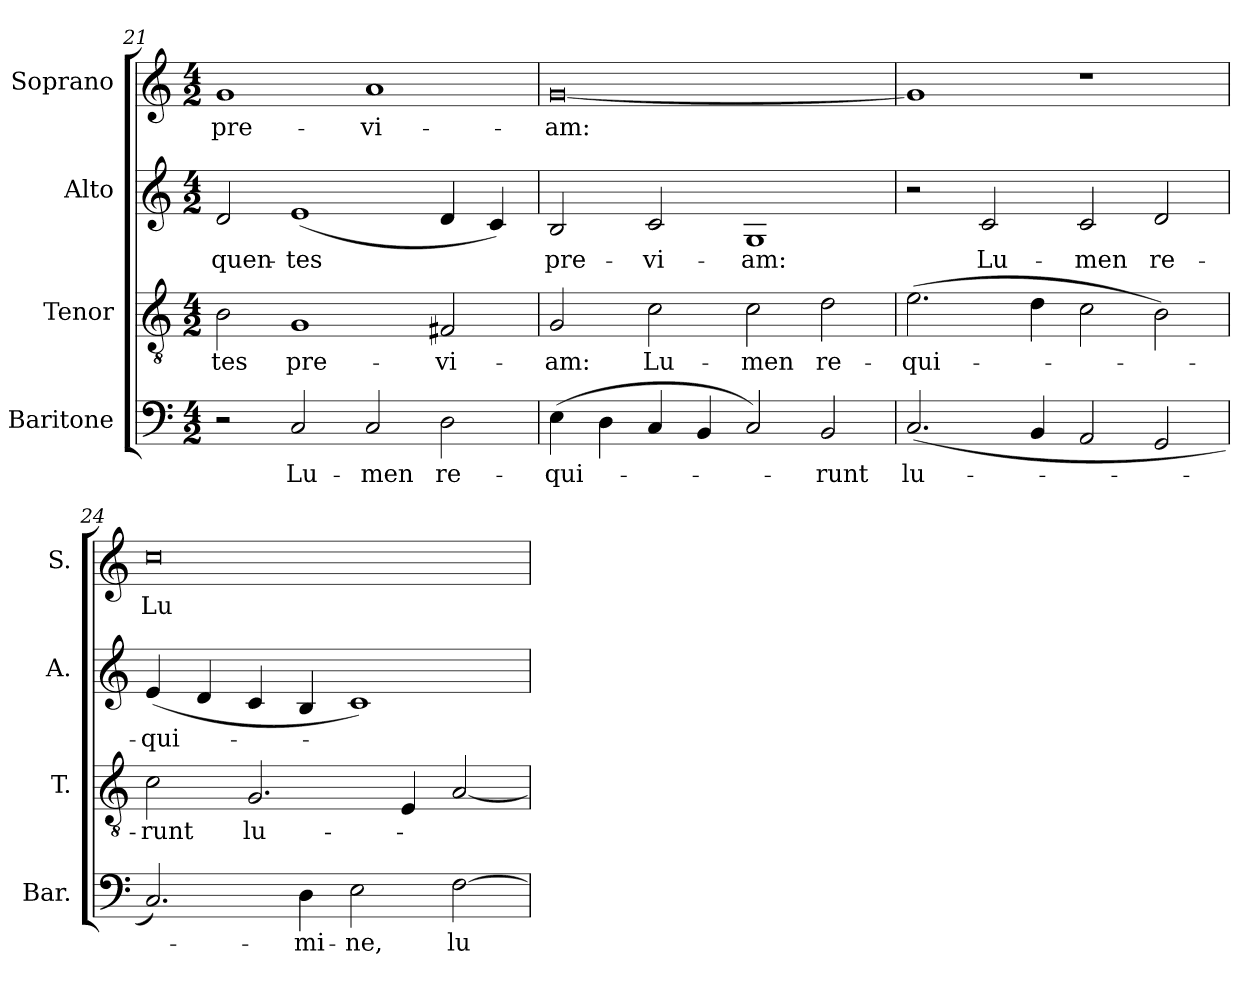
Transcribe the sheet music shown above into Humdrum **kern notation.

**kern	**text	**kern	**text	**kern	**text	**kern	**text
*part4	*part4	*part3	*part3	*part2	*part2	*part1	*part1
*staff4	*staff4	*staff3	*staff3	*staff2	*staff2	*staff1	*staff1
*I"Baritone	*	*I"Tenor	*	*I"Alto	*	*I"Soprano	*
*I'Bar.	*	*I'T.	*	*I'A.	*	*I'S.	*
*clefF4	*	*clefGv2	*	*clefG2	*	*clefG2	*
*	*	*ITrd7c12	*	*	*	*	*
*k[]	*	*k[]	*	*k[]	*	*k[]	*
*C:	*	*C:	*	*C:	*	*C:	*
*M4/2	*	*M4/2	*	*M4/2	*	*M4/2	*
=21	=21	=21	=21	=21	=21	=21	=21
!	!	!	!LO:LY:b:color=#000000	!	!	!	!
!	!	!	!	!	!LO:LY:b:color=#000000	!	!
!	!	!	!	!	!	!	!LO:LY:b:color=#000000
2r	.	2BBi\	-tes	2di/	-quen-	1gi	pre-
!	!LO:LY:b:color=#000000	!	!	!	!	!	!
!	!	!	!LO:LY:b:color=#000000	!	!	!	!
!	!	!	!	!	!LO:LY:b:color=#000000	!	!
2Ci/	Lu-	1GGi	pre-	(1ei	-tes	.	.
!	!LO:LY:b:color=#000000	!	!	!	!	!	!
!	!	!	!	!	!	!	!LO:LY:b:color=#000000
2Ci/	-men	.	.	.	.	1ai	-vi-
!	!LO:LY:b:color=#000000	!	!	!	!	!	!
!	!	!	!LO:LY:b:color=#000000	!	!	!	!
2Di\	re-	2FF#Xi/	-vi-	4di/	.	.	.
.	.	.	.	4ci/)	.	.	.
=22	=22	=22	=22	=22	=22	=22	=22
!	!LO:LY:b:color=#000000	!	!	!	!	!	!
!	!	!	!LO:LY:b:color=#000000	!	!	!	!
!	!	!	!	!	!LO:LY:b:color=#000000	!	!
!	!	!	!	!	!	!	!LO:LY:b:color=#000000
(4Ei\	-qui-	2GGi/	-am:	2Bi/	pre-	[0gi	-am:
4Di\	.	.	.	.	.	.	.
!	!	!	!LO:LY:b:color=#000000	!	!	!	!
!	!	!	!	!	!LO:LY:b:color=#000000	!	!
4Ci/	.	2Ci\	Lu-	2ci/	-vi-	.	.
4BBi/	.	.	.	.	.	.	.
!	!	!	!LO:LY:b:color=#000000	!	!	!	!
!	!	!	!	!	!LO:LY:b:color=#000000	!	!
2Ci/)	.	2Ci\	-men	1Gi	-am:	.	.
!	!LO:LY:b:color=#000000	!	!	!	!	!	!
!	!	!	!LO:LY:b:color=#000000	!	!	!	!
2BBi/	-runt	2Di\	re-	.	.	.	.
=23	=23	=23	=23	=23	=23	=23	=23
!	!LO:LY:b:color=#000000	!	!	!	!	!	!
!	!	!	!LO:LY:b:color=#000000	!	!	!	!
(2.Ci/	lu-	(2.Ei\	-qui-	2r	.	1gi]	.
!	!	!	!	!	!LO:LY:b:color=#000000	!	!
.	.	.	.	2ci/	Lu-	.	.
4BBi/	.	4Di\	.	.	.	.	.
!	!	!	!	!	!LO:LY:b:color=#000000	!	!
2AAi/	.	2Ci\	.	2ci/	-men	1r	.
!	!	!	!	!	!LO:LY:b:color=#000000	!	!
2GGi/	.	2BBi\)	.	2di/	re-	.	.
!!LO:PB:g=z
=24	=24	=24	=24	=24	=24	=24	=24
!	!	!	!LO:LY:b:color=#000000	!	!	!	!
!	!	!	!	!	!LO:LY:b:color=#000000	!	!
!	!	!	!	!	!	!	!LO:LY:b:color=#000000
2.Ci/)	.	2Ci\	-runt	(4ei/	-qui-	0cci	Lu-
.	.	.	.	4di/	.	.	.
!	!	!	!LO:LY:b:color=#000000	!	!	!	!
.	.	2.GGi/	lu-	4ci/	.	.	.
!	!LO:LY:b:color=#000000	!	!	!	!	!	!
4Di\	-mi-	.	.	4Bi/	.	.	.
!	!LO:LY:b:color=#000000	!	!	!	!	!	!
2Ei\	-ne,	.	.	1ci)	.	.	.
.	.	4EEi/	.	.	.	.	.
!	!LO:LY:b:color=#000000	!	!	!	!	!	!
[2Fi\	lu-	[2AAi/	.	.	.	.	.
=	=	=	=	=	=	=	=
*-	*-	*-	*-	*-	*-	*-	*-
